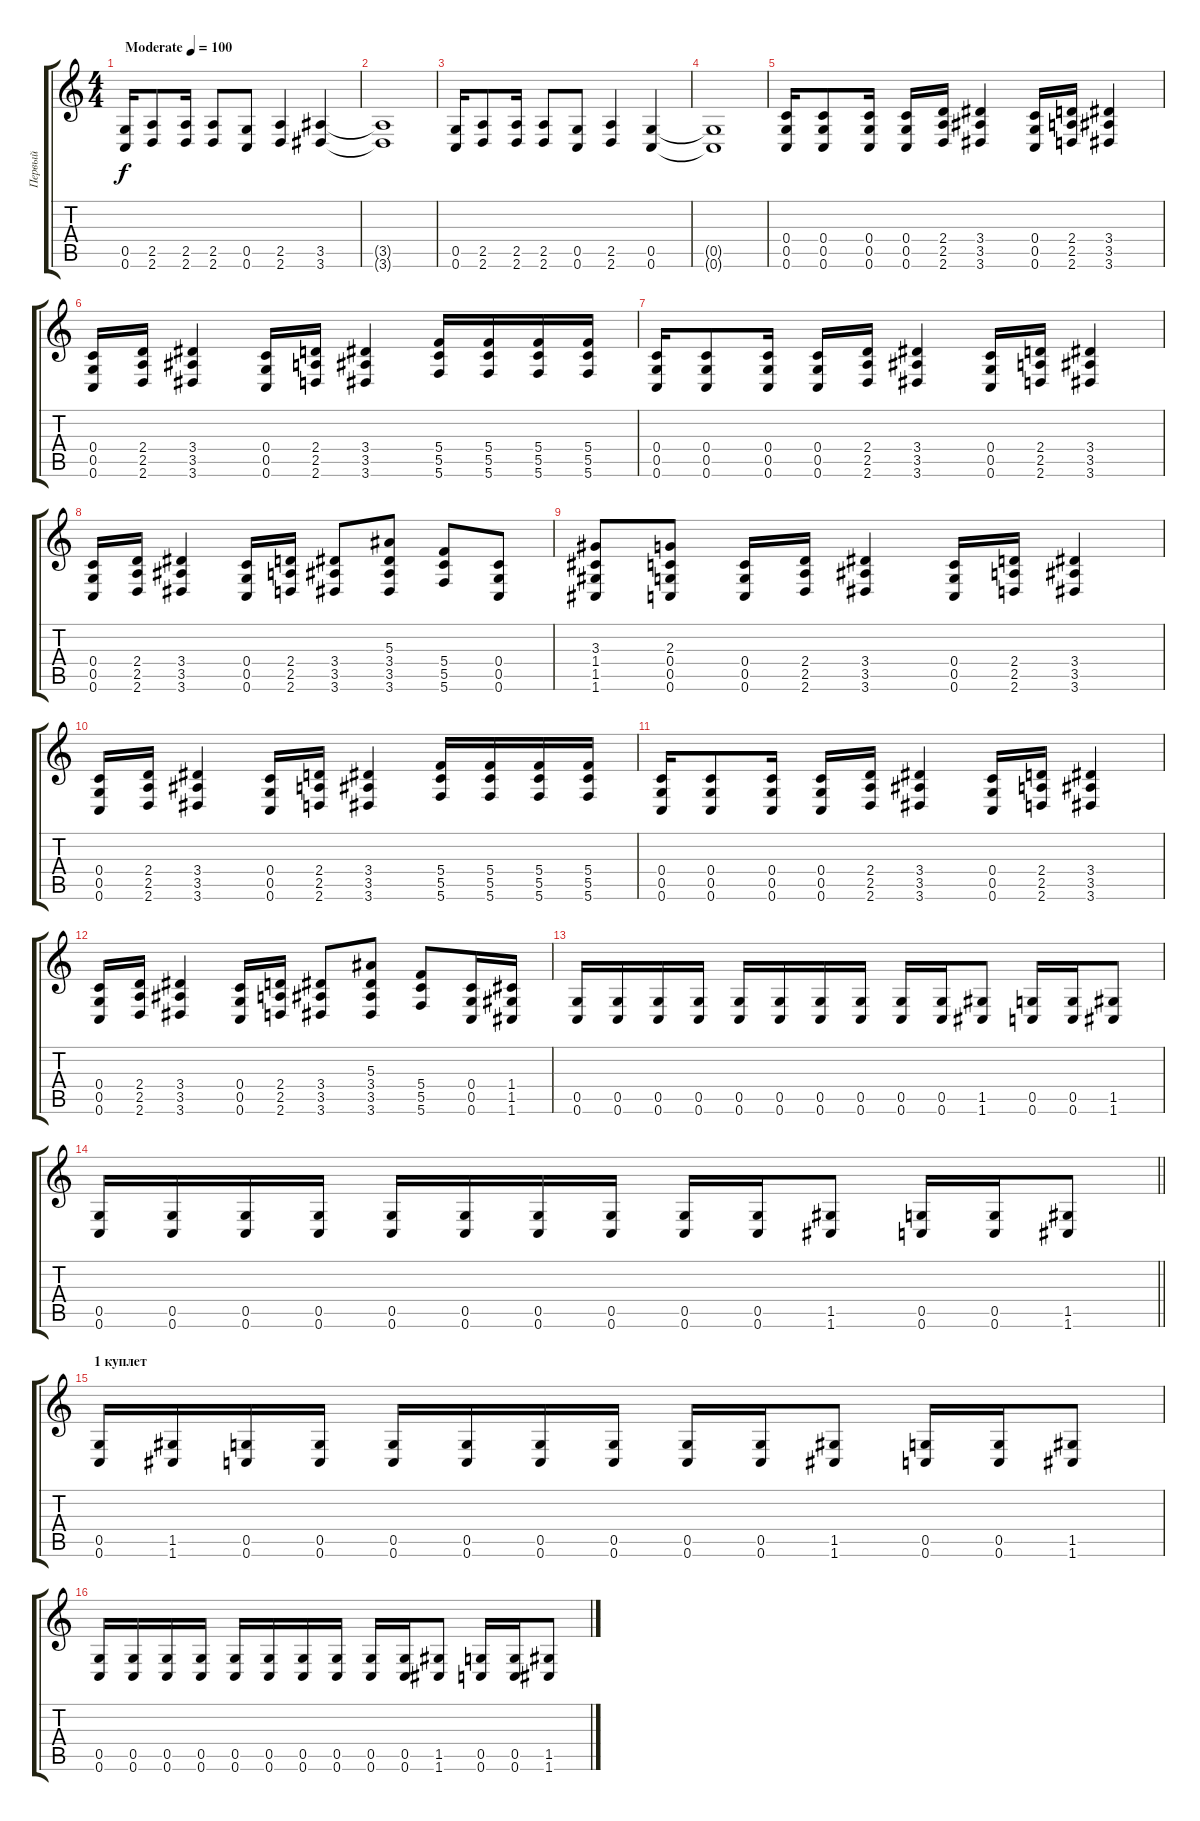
\track ("Первый" "Первый") {instrument distortionguitar}
\staff {score tabs}
\tuning (D4 A3 F3 C3 G2 C2) {hide}
\ts (4 4)
\tempo (100 "Moderate")
\clef g2
\ks c
(0.5 0.6).16{dy f instrument distortionguitar} (2.5 2.6).8 (2.5 2.6).16 (2.5 2.6).8 (0.5 0.6).8 (2.5 2.6).4 (3.5 3.6).4 |
(3.5{t} 3.6{t}).1 |
(0.5 0.6).16 (2.5 2.6).8 (2.5 2.6).16 (2.5 2.6).8 (0.5 0.6).8 (2.5 2.6).4 (0.5 0.6).4 |
(0.5{t} 0.6{t}).1 |
(0.4 0.5 0.6).16 (0.4 0.5 0.6).8 (0.4 0.5 0.6).16 (0.4 0.5 0.6).16 (2.4 2.5 2.6).16 (3.4 3.5 3.6).4 (0.4 0.5 0.6).16 (2.4 2.5 2.6).16 (3.4 3.5 3.6).4 |
(0.4 0.5 0.6).16 (2.4 2.5 2.6).16 (3.4 3.5 3.6).4 (0.4 0.5 0.6).16 (2.4 2.5 2.6).16 (3.4 3.5 3.6).4 (5.4 5.5 5.6).16 (5.4 5.5 5.6).16 (5.4 5.5 5.6).16 (5.4 5.5 5.6).16 |
(0.4 0.5 0.6).16 (0.4 0.5 0.6).8 (0.4 0.5 0.6).16 (0.4 0.5 0.6).16 (2.4 2.5 2.6).16 (3.4 3.5 3.6).4 (0.4 0.5 0.6).16 (2.4 2.5 2.6).16 (3.4 3.5 3.6).4 |
(0.4 0.5 0.6).16 (2.4 2.5 2.6).16 (3.4 3.5 3.6).4 (0.4 0.5 0.6).16 (2.4 2.5 2.6).16 (3.4 3.5 3.6).8 (5.3 3.4 3.5 3.6).8 (5.4 5.5 5.6).8 (0.4 0.5 0.6).8 |
(3.3 1.4 1.5 1.6).8 (2.3 0.4 0.5 0.6).8 (0.4 0.5 0.6).16 (2.4 2.5 2.6).16 (3.4 3.5 3.6).4 (0.4 0.5 0.6).16 (2.4 2.5 2.6).16 (3.4 3.5 3.6).4 |
(0.4 0.5 0.6).16 (2.4 2.5 2.6).16 (3.4 3.5 3.6).4 (0.4 0.5 0.6).16 (2.4 2.5 2.6).16 (3.4 3.5 3.6).4 (5.4 5.5 5.6).16 (5.4 5.5 5.6).16 (5.4 5.5 5.6).16 (5.4 5.5 5.6).16 |
(0.4 0.5 0.6).16 (0.4 0.5 0.6).8 (0.4 0.5 0.6).16 (0.4 0.5 0.6).16 (2.4 2.5 2.6).16 (3.4 3.5 3.6).4 (0.4 0.5 0.6).16 (2.4 2.5 2.6).16 (3.4 3.5 3.6).4 |
(0.4 0.5 0.6).16 (2.4 2.5 2.6).16 (3.4 3.5 3.6).4 (0.4 0.5 0.6).16 (2.4 2.5 2.6).16 (3.4 3.5 3.6).8 (5.3 3.4 3.5 3.6).8 (5.4 5.5 5.6).8 (0.4 0.5 0.6).16 (1.4 1.5 1.6).16 |
(0.5 0.6).16 (0.5 0.6).16 (0.5 0.6).16 (0.5 0.6).16 (0.5 0.6).16 (0.5 0.6).16 (0.5 0.6).16 (0.5 0.6).16 (0.5 0.6).16 (0.5 0.6).16 (1.5 1.6).8 (0.5 0.6).16 (0.5 0.6).16 (1.5 1.6).8 |
\barLineRight lightlight
(0.5 0.6).16 (0.5 0.6).16 (0.5 0.6).16 (0.5 0.6).16 (0.5 0.6).16 (0.5 0.6).16 (0.5 0.6).16 (0.5 0.6).16 (0.5 0.6).16 (0.5 0.6).16 (1.5 1.6).8 (0.5 0.6).16 (0.5 0.6).16 (1.5 1.6).8 |
\section ("" "1 куплет")
(0.5 0.6).16 (1.5 1.6).16 (0.5 0.6).16 (0.5 0.6).16 (0.5 0.6).16 (0.5 0.6).16 (0.5 0.6).16 (0.5 0.6).16 (0.5 0.6).16 (0.5 0.6).16 (1.5 1.6).8 (0.5 0.6).16 (0.5 0.6).16 (1.5 1.6).8 |
(0.5 0.6).16 (0.5 0.6).16 (0.5 0.6).16 (0.5 0.6).16 (0.5 0.6).16 (0.5 0.6).16 (0.5 0.6).16 (0.5 0.6).16 (0.5 0.6).16 (0.5 0.6).16 (1.5 1.6).8 (0.5 0.6).16 (0.5 0.6).16 (1.5 1.6).8
